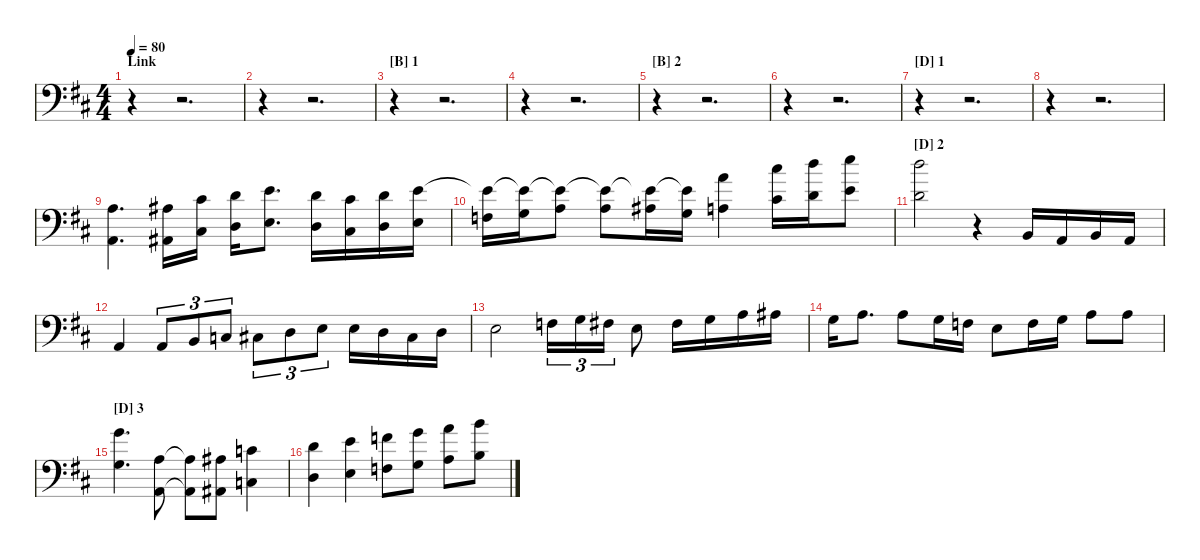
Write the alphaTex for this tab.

\hideDynamics
\bracketExtendMode nobrackets
\singleTrackTrackNamePolicy hidden
\multiTrackTrackNamePolicy hidden
\otherSystemsTrackNameOrientation horizontal
\track ("Strings 3" "S-Gt") {instrument stringensemble1}
\staff {score}
\tuning (E4 B3 G3 D3 A2 E2)
\ts (4 4)
\section ("" "Link")
\tempo 80
\clef f4
\ks d
r.4{dy f beam Down} r.2{d beam Down} |
r.4{beam Down} r.2{d beam Down} |
\section ("B" "1")
r.4{beam Down} r.2{d beam Down} |
r.4{beam Down} r.2{d beam Down} |
\section ("B" "2")
r.4{beam Down} r.2{d beam Down} |
r.4{beam Down} r.2{d beam Down} |
\section ("D" "1")
r.4{beam Down} r.2{d beam Down} |
r.4{beam Down} r.2{d beam Down} |
(2.3{acc forcenatural} 0.5{acc forcenatural}).4{d beam Down} (3.3{acc #} 1.5{acc #}).16{beam Down} (2.2{acc #} 4.5{acc #}).16{beam Down} (3.2{acc forcenatural} 0.4{acc forcenatural}).16{beam Down} (0.1{acc forcenatural} 2.4{acc forcenatural}).8{d beam Down} (3.2{acc forcenatural} 0.4{acc forcenatural}).16{beam Down} (2.2{acc #} 4.5{acc #}).16{beam Down} (3.2{acc forcenatural} 0.4{acc forcenatural}).16{beam Down} (0.1{acc forcenatural} 2.4{acc forcenatural}).16{beam Down} |
(0.1{t acc forcenatural} 3.4{acc forcenatural}).16{beam Down} (0.3{acc forcenatural} 0.1{t acc forcenatural}).16{beam Down} (2.3{acc forcenatural} 0.1{t acc forcenatural}).8{beam Down} (2.3{acc forcenatural} 0.1{t acc forcenatural}).8{beam Down} (3.3{acc #} 0.1{t acc forcenatural}).16{beam Down} (0.1{t acc forcenatural} 0.3{acc forcenatural}).16{beam Down} (5.1{acc forcenatural} 2.3{acc forcenatural}).4{beam Down} (9.1{acc #} 2.2{acc #}).16{beam Down} (10.1{acc forcenatural} 3.2{acc forcenatural}).16{beam Down} (0.1{acc forcenatural} 17.2{acc forcenatural}).8{beam Down} |
\section ("D" "2")
(10.1{acc forcenatural} 3.2{acc forcenatural}).2{beam Down} r.4{beam Down} 2.5{acc forcenatural}.16{beam Up} 0.5{acc forcenatural}.16{beam Up} 2.5{acc forcenatural}.16{beam Up} 0.5{acc forcenatural}.16{beam Up} |
0.5{acc forcenatural}.4{beam Up} 0.5{acc forcenatural}.8{tu (3 2) beam Up} 2.5{acc forcenatural}.8{tu (3 2) beam Up} 3.5{acc forcenatural}.8{tu (3 2) beam Up} 4.5{acc #}.8{tu (3 2) beam Down} 0.4{acc forcenatural}.8{tu (3 2) beam Down} 2.4{acc forcenatural}.8{tu (3 2) beam Down} 2.4{acc forcenatural}.16{beam Down} 0.4{acc forcenatural}.16{beam Down} 4.5{acc #}.16{beam Down} 0.4{acc forcenatural}.16{beam Down} |
2.4{acc forcenatural}.2{beam Down} 3.4{acc forcenatural}.16{tu (3 2) beam Down} 0.3{acc forcenatural}.16{tu (3 2) beam Down} 4.4{acc #}.16{tu (3 2) beam Down} 2.4{acc forcenatural}.8{beam Down} 4.4{acc #}.16{beam Down} 0.3{acc forcenatural}.16{beam Down} 2.3{acc forcenatural}.16{beam Down} 3.3{acc #}.16{beam Down} |
0.3{acc forcenatural}.16{beam Down} 2.3{acc forcenatural}.8{d beam Down} 2.3{acc forcenatural}.8{beam Down} 0.3{acc forcenatural}.16{beam Down} 3.4{acc forcenatural}.16{beam Down} 2.4{acc forcenatural}.8{beam Down} 3.4{acc forcenatural}.16{beam Down} 0.3{acc forcenatural}.16{beam Down} 2.3{acc forcenatural}.8{beam Down} 2.3{acc forcenatural}.8{beam Down} |
\section ("D" "3")
(3.1{acc forcenatural} 0.3{acc forcenatural}).4{d beam Down} (2.3{acc forcenatural} 0.5{acc forcenatural}).8{beam Down} (2.3{t acc forcenatural} 0.5{t acc forcenatural}).8{beam Down} (3.3{acc #} 1.5{acc #}).8{beam Down} (1.2{acc forcenatural} 3.5{acc forcenatural}).4{beam Down} |
(3.2{acc forcenatural} 0.4{acc forcenatural}).4{beam Down} (0.1{acc forcenatural} 2.4{acc forcenatural}).4{beam Down} (1.1{acc forcenatural} 3.4{acc forcenatural}).8{beam Down} (3.1{acc forcenatural} 0.3{acc forcenatural}).8{beam Down} (5.1{acc forcenatural} 2.3{acc forcenatural}).8{beam Down} (7.1{acc forcenatural} 0.2{acc forcenatural}).8{beam Down}
